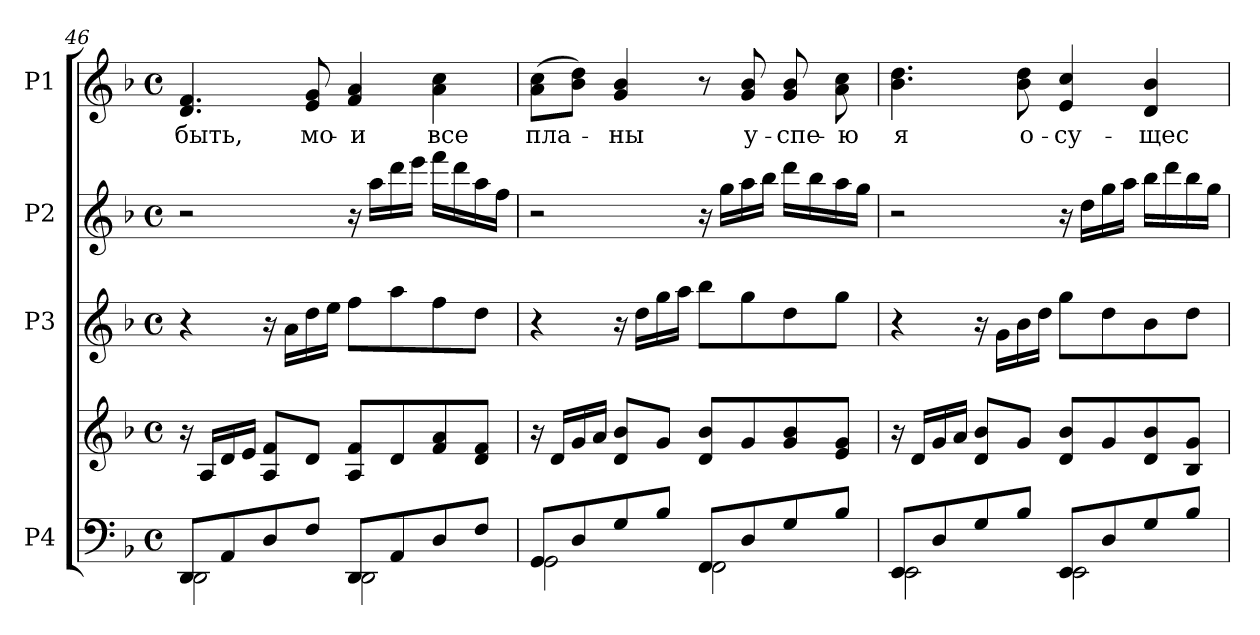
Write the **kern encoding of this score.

**kern	**kern	**kern	**kern	**kern	**text
*part4	*part4	*part3	*part2	*part1	*part1
*staff5	*staff4	*staff3	*staff2	*staff1	*staff1
*I"P4	*	*I"P3	*I"P2	*I"P1	*
!!LO:LB:g=z
*clefF4	*clefG2	*clefG2	*clefG2	*clefG2	*
*k[b-]	*k[b-]	*k[b-]	*k[b-]	*k[b-]	*
*F:	*F:	*F:	*F:	*F:	*
*M4/4	*M4/4	*M4/4	*M4/4	*M4/4	*
*met(c)	*met(c)	*met(c)	*met(c)	*met(c)	*
=46	=46	=46	=46	=46	=46
*^	*	*	*	*	*
!	!	!	!	!	!	!LO:LY:b:color=#000000
8DDi/L	2DDi\	16r	4r	2r	4.di/ 4.fi	быть,
.	.	16Ai/LL	.	.	.	.
8AAi/	.	16di/	.	.	.	.
.	.	16ei/JJ	.	.	.	.
8Di/	.	8Ai/ 8fiL	16r	.	.	.
.	.	.	16ai\LL	.	.	.
!	!	!	!	!	!	!LO:LY:b:color=#000000
8Fi/J	.	8di/J	16ddi\	.	8ei/ 8gi	мо-
.	.	.	16eei\JJ	.	.	.
!	!	!	!	!	!	!LO:LY:b:color=#000000
8DDi/L	2DDi\	8Ai/ 8fiL	8ffi\L	16r	4fi/ 4ai	-и
.	.	.	.	16aai\LL	.	.
8AAi/	.	8di/	8aai\	16dddi\	.	.
.	.	.	.	16eeei\JJ	.	.
!	!	!	!	!	!	!LO:LY:b:color=#000000
8Di/	.	8fi/ 8ai	8ffi\	16fffi\LL	4ai\ 4cci	все
.	.	.	.	16dddi\	.	.
8Fi/J	.	8di/ 8fiJ	8ddi\J	16aai\	.	.
.	.	.	.	16ffi\JJ	.	.
=47	=47	=47	=47	=47	=47	=47
!	!	!	!	!	!	!LO:LY:b:color=#000000
8GGi/L	2GGi\	16r	4r	2r	(8ai\ 8cciL	пла-
.	.	16di/LL	.	.	.	.
8Di/	.	16gi/	.	.	8b-i\ 8ddiJ)	.
.	.	16ai/JJ	.	.	.	.
!	!	!	!	!	!	!LO:LY:b:color=#000000
8Gi/	.	8di/ 8b-iL	16r	.	4gi/ 4b-i	-ны
.	.	.	16ddi\LL	.	.	.
8B-i/J	.	8gi/J	16ggi\	.	.	.
.	.	.	16aai\JJ	.	.	.
8FFi/L	2FFi\	8di/ 8b-iL	8bb-i\L	16r	8r	.
.	.	.	.	16ggi\LL	.	.
!	!	!	!	!	!	!LO:LY:b:color=#000000
8Di/	.	8gi/	8ggi\	16aai\	8gi/ 8b-i	у-
.	.	.	.	16bb-i\JJ	.	.
!	!	!	!	!	!	!LO:LY:b:color=#000000
8Gi/	.	8gi/ 8b-i	8ddi\	16dddi\LL	8gi/ 8b-i	-спе-
.	.	.	.	16bb-i\	.	.
!	!	!	!	!	!	!LO:LY:b:color=#000000
8B-i/J	.	8ei/ 8giJ	8ggi\J	16aai\	8ai\ 8cci	-ю
.	.	.	.	16ggi\JJ	.	.
=48	=48	=48	=48	=48	=48	=48
!	!	!	!	!	!	!LO:LY:b:color=#000000
8EEi/L	2EEi\	16r	4r	2r	4.b-i\ 4.ddi	я
.	.	16di/LL	.	.	.	.
8Di/	.	16gi/	.	.	.	.
.	.	16ai/JJ	.	.	.	.
8Gi/	.	8di/ 8b-iL	16r	.	.	.
.	.	.	16gi\LL	.	.	.
!	!	!	!	!	!	!LO:LY:b:color=#000000
8B-i/J	.	8gi/J	16b-i\	.	8b-i\ 8ddi	о-
.	.	.	16ddi\JJ	.	.	.
!	!	!	!	!	!	!LO:LY:b:color=#000000
8EEi/L	2EEi\	8di/ 8b-iL	8ggi\L	16r	4ei/ 4cci	-су-
.	.	.	.	16ddi\LL	.	.
8Di/	.	8gi/	8ddi\	16ggi\	.	.
.	.	.	.	16aai\JJ	.	.
!	!	!	!	!	!	!LO:LY:b:color=#000000
8Gi/	.	8di/ 8b-i	8b-i\	16bb-i\LL	4di/ 4b-i	-щес-
.	.	.	.	16dddi\	.	.
8B-i/J	.	8B-i/ 8giJ	8ddi\J	16bb-i\	.	.
.	.	.	.	16ggi\JJ	.	.
*v	*v	*	*	*	*	*
=	=	=	=	=	=
*-	*-	*-	*-	*-	*-
